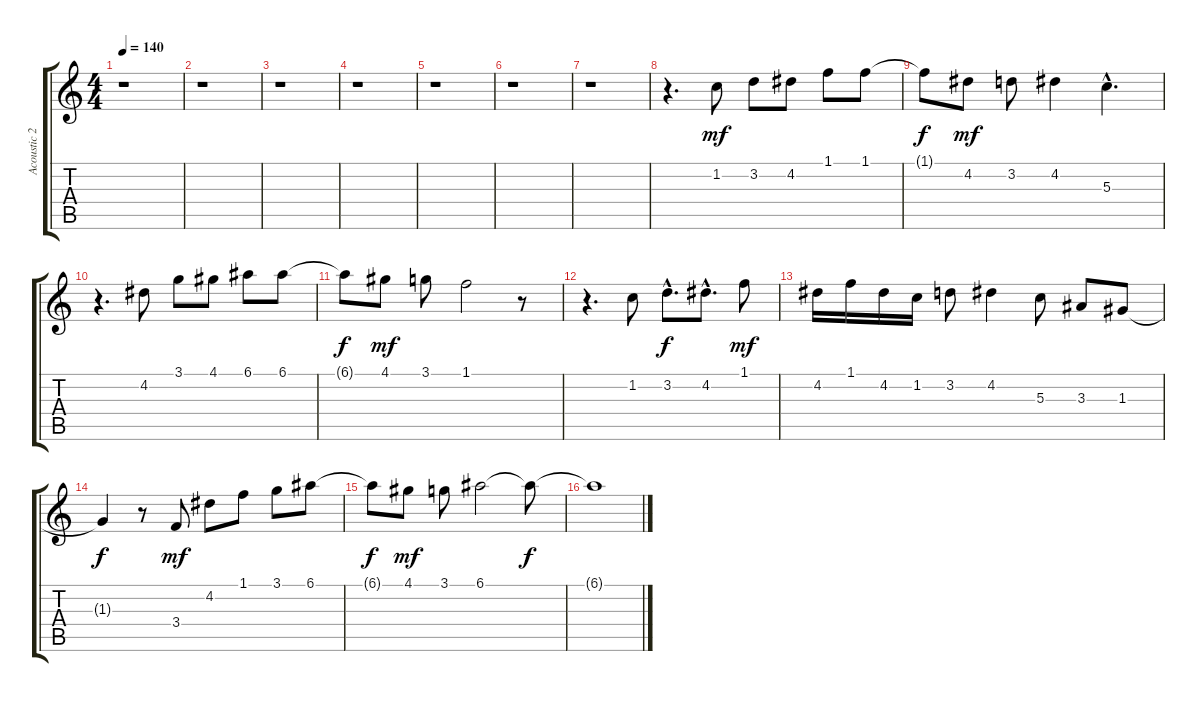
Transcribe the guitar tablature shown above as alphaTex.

\track ("Acoustic 2" "Acoustic 2") {instrument acousticguitarsteel}
\staff {score tabs}
\tuning (E4 B3 G3 D3 A2 E2) {hide}
\ts (4 4)
\tempo 140
\clef g2
\ks c
r.1{dy p} |
r.1 |
r.1 |
r.1 |
r.1 |
r.1 |
r.1 |
r.4{d} 1.2.8{dy mf} 3.2.8 4.2.8 1.1.8 1.1.8 |
1.1{t}.8{dy f} 4.2.8{dy mf} 3.2.8 4.2.4 5.3{hac}.4{d} |
r.4{d} 4.2.8 3.1.8 4.1.8 6.1.8 6.1.8 |
6.1{t}.8{dy f} 4.1.8{dy mf} 3.1.8 1.1.2 r.8 |
r.4{d} 1.2.8 3.2{hac}.8{d dy f} 4.2{hac}.8{d} 1.1.8{dy mf} |
4.2.16 1.1.16 4.2.16 1.2.16 3.2.8 4.2.4 5.3.8 3.3.8 1.3.8 |
1.3{t}.4{dy f} r.8 3.4.8{dy mf} 4.2.8 1.1.8 3.1.8 6.1.8 |
6.1{t}.8{dy f} 4.1.8{dy mf} 3.1.8 6.1.2 6.1{t}.8{dy f} |
6.1{t}.1
